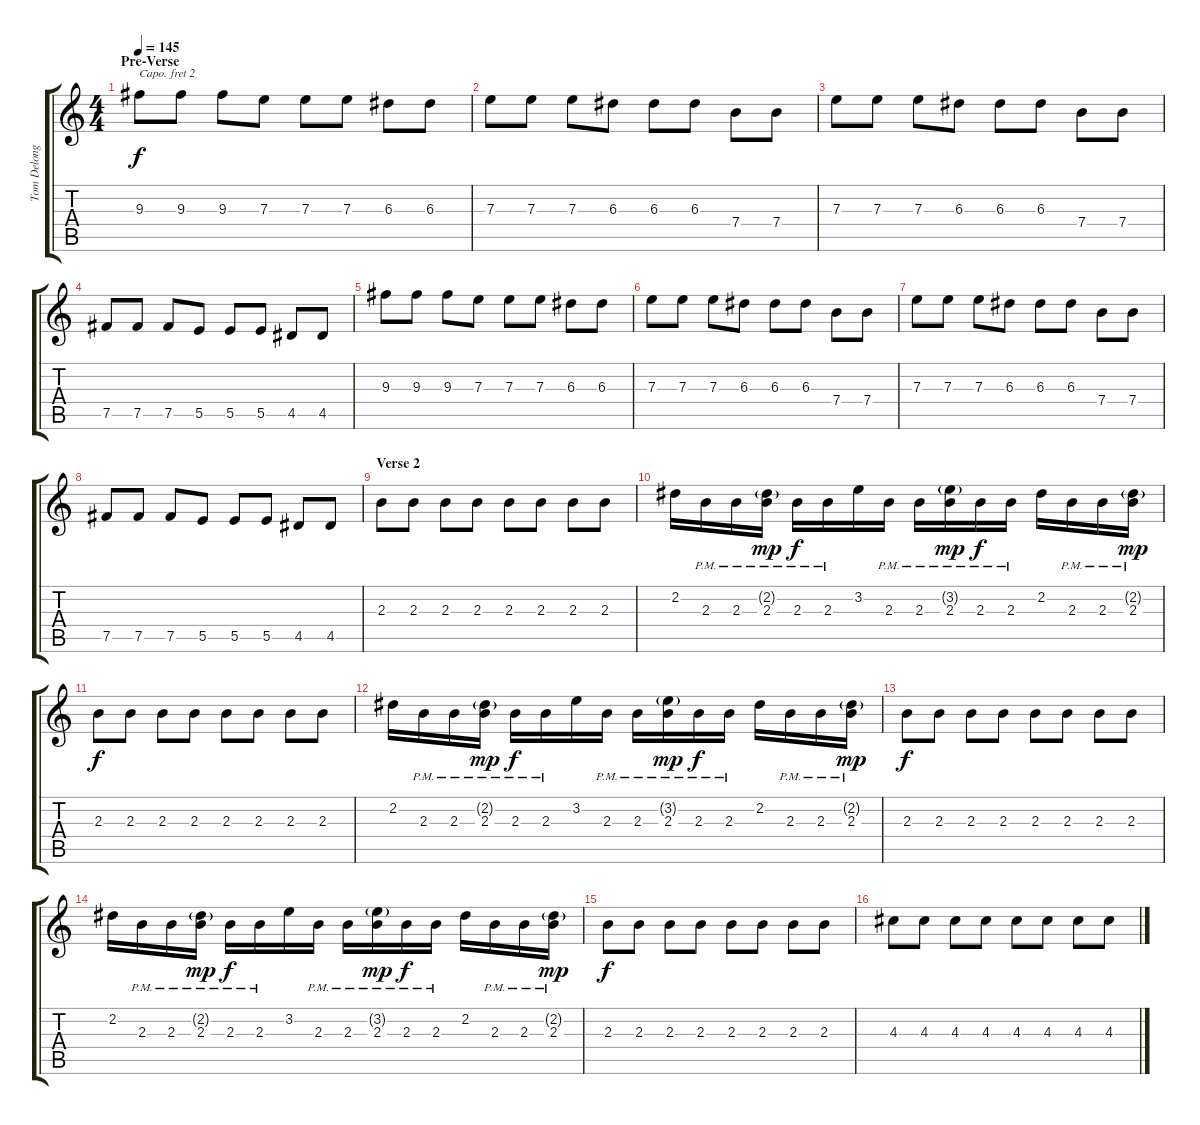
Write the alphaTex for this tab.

\track ("Tom Delonge (Lead Guitar)" "Tom Delong") {instrument electricguitarclean}
\staff {score tabs}
\capo 2
\tuning (E4 B3 G3 D3 A2 E2) {hide}
\ts (4 4)
\section ("" "Pre-Verse")
\tempo 145
\clef g2
\ks c
9.3.8{dy f} 9.3.8 9.3.8 7.3.8 7.3.8 7.3.8 6.3.8 6.3.8 |
7.3.8 7.3.8 7.3.8 6.3.8 6.3.8 6.3.8 7.4.8 7.4.8 |
7.3.8 7.3.8 7.3.8 6.3.8 6.3.8 6.3.8 7.4.8 7.4.8 |
7.5.8 7.5.8 7.5.8 5.5.8 5.5.8 5.5.8 4.5.8 4.5.8 |
9.3.8 9.3.8 9.3.8 7.3.8 7.3.8 7.3.8 6.3.8 6.3.8 |
7.3.8 7.3.8 7.3.8 6.3.8 6.3.8 6.3.8 7.4.8 7.4.8 |
7.3.8 7.3.8 7.3.8 6.3.8 6.3.8 6.3.8 7.4.8 7.4.8 |
7.5.8 7.5.8 7.5.8 5.5.8 5.5.8 5.5.8 4.5.8 4.5.8 |
\section ("" "Verse 2")
2.3.8 2.3.8 2.3.8 2.3.8 2.3.8 2.3.8 2.3.8 2.3.8 |
2.2.16 2.3{pm}.16 2.3{pm}.16 (2.2{g} 2.3{pm}).16{dy mp} 2.3{pm}.16{dy f} 2.3{pm}.16 3.2.16 2.3{pm}.16 2.3{pm}.16 (3.2{g} 2.3{pm}).16{dy mp} 2.3{pm}.16{dy f} 2.3{pm}.16 2.2.16 2.3{pm}.16 2.3{pm}.16 (2.2{g} 2.3{pm}).16{dy mp} |
2.3.8{dy f} 2.3.8 2.3.8 2.3.8 2.3.8 2.3.8 2.3.8 2.3.8 |
2.2.16 2.3{pm}.16 2.3{pm}.16 (2.2{g} 2.3{pm}).16{dy mp} 2.3{pm}.16{dy f} 2.3{pm}.16 3.2.16 2.3{pm}.16 2.3{pm}.16 (3.2{g} 2.3{pm}).16{dy mp} 2.3{pm}.16{dy f} 2.3{pm}.16 2.2.16 2.3{pm}.16 2.3{pm}.16 (2.2{g} 2.3{pm}).16{dy mp} |
2.3.8{dy f} 2.3.8 2.3.8 2.3.8 2.3.8 2.3.8 2.3.8 2.3.8 |
2.2.16 2.3{pm}.16 2.3{pm}.16 (2.2{g} 2.3{pm}).16{dy mp} 2.3{pm}.16{dy f} 2.3{pm}.16 3.2.16 2.3{pm}.16 2.3{pm}.16 (3.2{g} 2.3{pm}).16{dy mp} 2.3{pm}.16{dy f} 2.3{pm}.16 2.2.16 2.3{pm}.16 2.3{pm}.16 (2.2{g} 2.3{pm}).16{dy mp} |
2.3.8{dy f} 2.3.8 2.3.8 2.3.8 2.3.8 2.3.8 2.3.8 2.3.8 |
4.3.8 4.3.8 4.3.8 4.3.8 4.3.8 4.3.8 4.3.8 4.3.8
